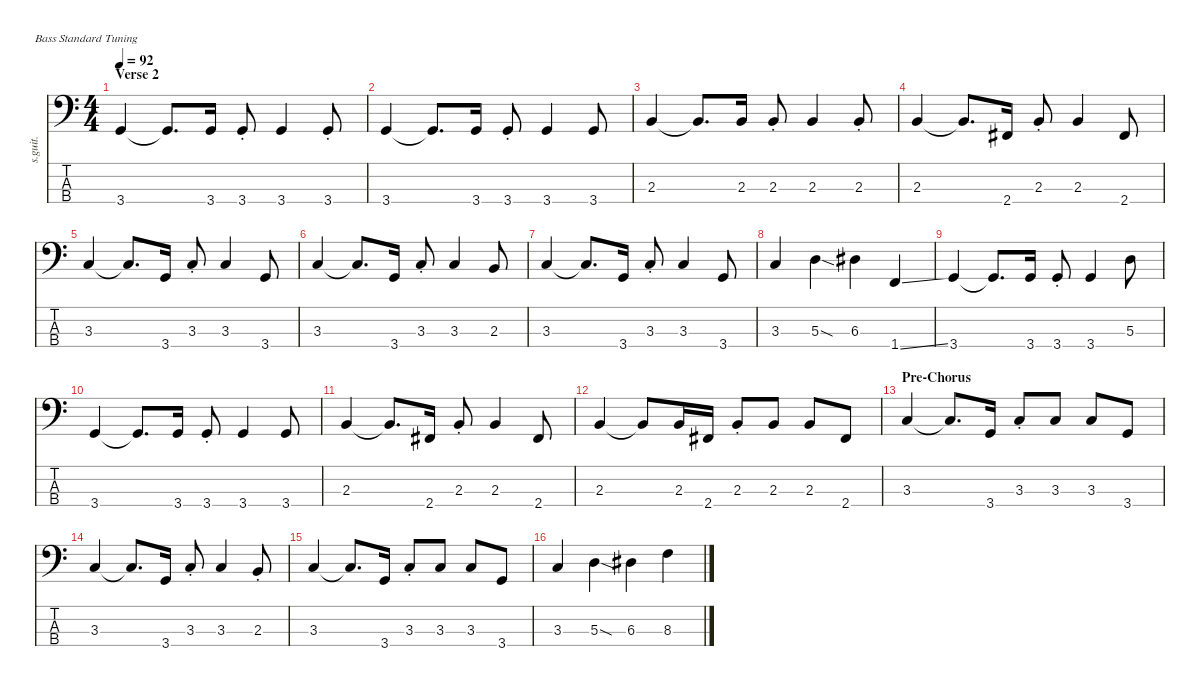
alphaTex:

\defaultSystemsLayout 4
\hideDynamics
\bracketExtendMode nobrackets
\track ("Colin Greenwood | Ernie Ball Music Man Sterling | Bass" "s.guit.") {instrument electricbassfinger}
\staff {score tabs}
\tuning (G2 D2 A1 E1)
\ts (4 4)
\section ("" "Verse 2")
\tempo 92
\clef f4
\ks c
3.4.4{dy mf} 3.4{t}.8{d} 3.4.16 3.4{st}.8 3.4.4 3.4{st}.8 |
3.4.4 3.4{t}.8{d} 3.4.16 3.4{st}.8 3.4.4 3.4.8 |
2.3.4 2.3{t}.8{d} 2.3.16 2.3{st}.8 2.3.4 2.3{st}.8 |
2.3.4 2.3{t}.8{d} 2.4{acc #}.16 2.3{st}.8 2.3.4 2.4{acc #}.8 |
3.3.4 3.3{t}.8{d} 3.4.16 3.3{st}.8 3.3.4 3.4.8 |
3.3.4 3.3{t}.8{d} 3.4.16 3.3{st}.8 3.3.4 2.3.8 |
3.3.4 3.3{t}.8{d} 3.4.16 3.3{st}.8 3.3.4 3.4.8 |
3.3.4 5.3{sod}.4 6.3{acc #}.4 1.4{ss}.4 |
3.4.4 3.4{t}.8{d} 3.4.16 3.4{st}.8 3.4.4 5.3.8 |
3.4.4 3.4{t}.8{d} 3.4.16 3.4{st}.8 3.4.4 3.4.8 |
2.3.4 2.3{t}.8{d} 2.4{acc #}.16 2.3{st}.8 2.3.4 2.4{acc #}.8 |
2.3.4 2.3{t}.8 2.3.16 2.4{acc #}.16 2.3{st}.8 2.3.8 2.3.8 2.4{acc #}.8 |
\section ("" "Pre-Chorus")
3.3.4 3.3{t}.8{d} 3.4.16 3.3{st}.8 3.3.8 3.3.8 3.4.8 |
3.3.4 3.3{t}.8{d} 3.4.16 3.3{st}.8 3.3.4 2.3{st}.8 |
3.3.4 3.3{t}.8{d} 3.4.16 3.3{st}.8 3.3.8 3.3.8 3.4.8 |
3.3.4 5.3{sod}.4 6.3{acc #}.4 8.3.4
